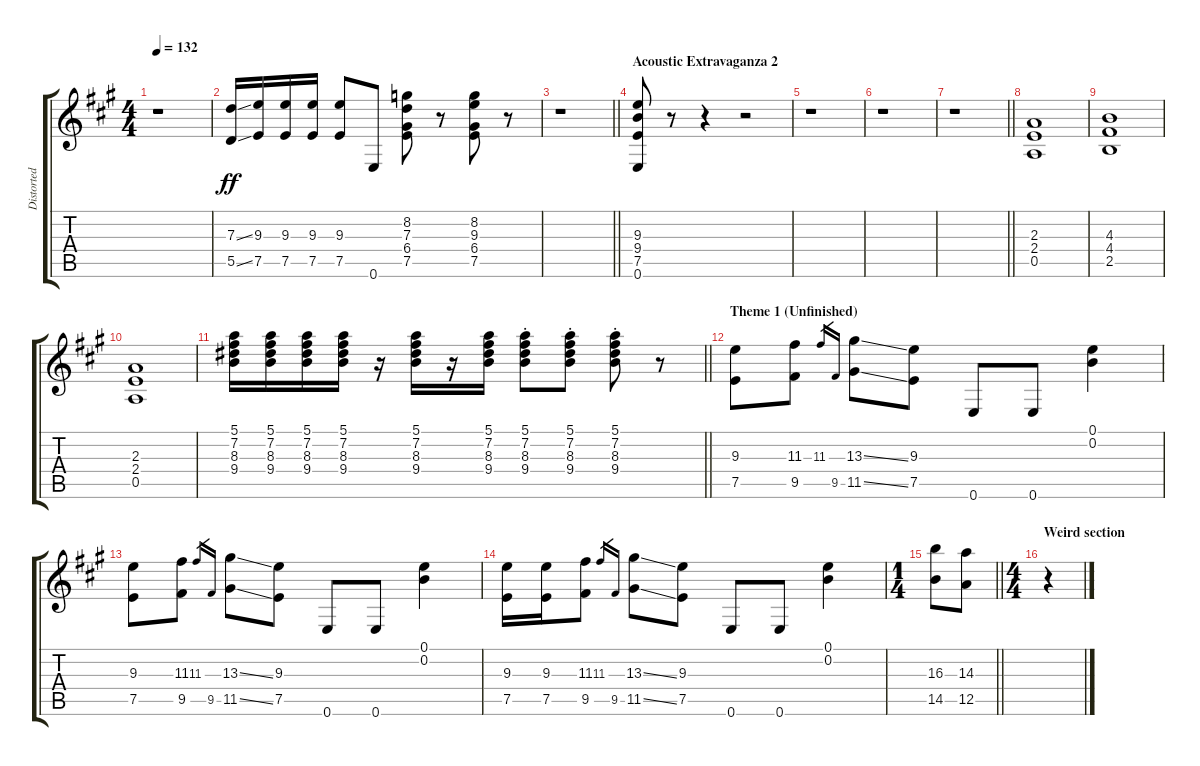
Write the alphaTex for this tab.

\track ("Distorted Rhythm" "Distorted ") {instrument overdrivenguitar}
\staff {score tabs}
\tuning (E4 B3 G3 D3 A2 E2) {hide}
\ts (4 4)
\tempo 132
\clef g2
\ks a
r.1{dy ff} |
(7.3{ss} 5.5{ss}).16 (9.3 7.5).16 (9.3 7.5).16 (9.3 7.5).16 (9.3 7.5).8 0.6.8 (8.2 7.3 6.4 7.5).8 r.8 (8.2 9.3 6.4 7.5).8 r.8 |
\barLineRight lightlight
r.1 |
\section ("" "Acoustic Extravaganza 2")
(9.3 9.4 7.5 0.6).8 r.8 r.4 r.2 |
r.1 |
r.1 |
\barLineRight lightlight
r.1 |
(2.3 2.4 0.5).1 |
(4.3 4.4 2.5).1 |
(2.3 2.4 0.5).1 |
\barLineRight lightlight
(5.1 7.2 8.3 9.4).16 (5.1 7.2 8.3 9.4).16 (5.1 7.2 8.3 9.4).16 (5.1 7.2 8.3 9.4).16 r.16 (5.1 7.2 8.3 9.4).16 r.16 (5.1 7.2 8.3 9.4).16 (5.1{st} 7.2{st} 8.3{st} 9.4{st}).8 (5.1{st} 7.2{st} 8.3{st} 9.4{st}).8 (5.1{st} 7.2{st} 8.3{st} 9.4{st}).8 r.8 |
\section ("" "Theme 1 (Unfinished)")
(9.3 7.5).8 (11.3 9.5).8 11.3.16{gr} 9.5.16{gr} (13.3{ss} 11.5{ss}).8 (9.3 7.5).8 0.6.8 0.6.8 (0.1 0.2).4 |
(9.3 7.5).8 (11.3 9.5).8 11.3.16{gr} 9.5.16{gr} (13.3{ss} 11.5{ss}).8 (9.3 7.5).8 0.6.8 0.6.8 (0.1 0.2).4 |
(9.3 7.5).16 (9.3 7.5).16 (11.3 9.5).8 11.3.16{gr} 9.5.16{gr} (13.3{ss} 11.5{ss}).8 (9.3 7.5).8 0.6.8 0.6.8 (0.1 0.2).4 |
\ts (1 4)
\barLineRight lightlight
(16.3 14.5).8 (14.3 12.5).8 |
\ts (4 4)
\section ("" "Weird section")
r.4
